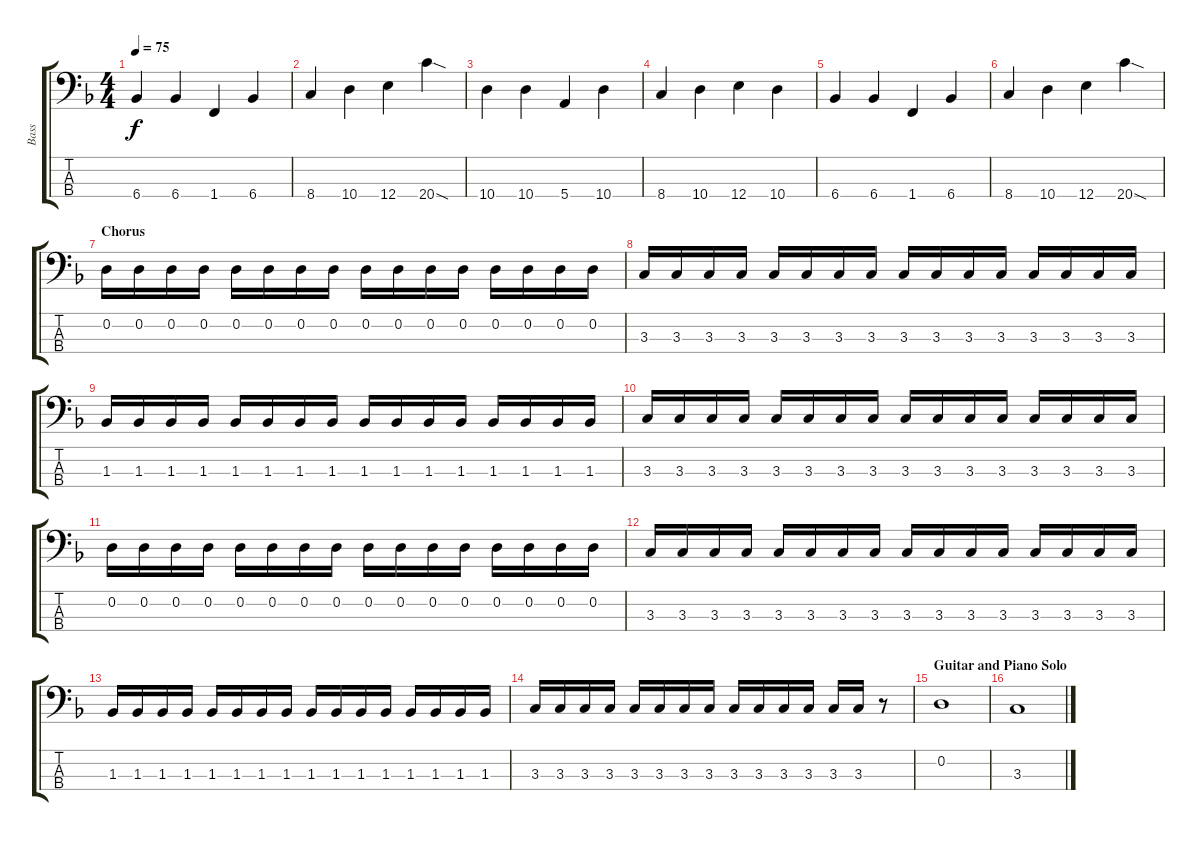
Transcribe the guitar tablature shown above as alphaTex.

\track ("Bass" "Bass") {instrument electricbasspick}
\staff {score tabs}
\tuning (G2 D2 A1 E1) {hide}
\ts (4 4)
\tempo 75
\clef f4
\ks dminor
6.4.4{dy f} 6.4.4 1.4.4 6.4.4 |
8.4.4 10.4.4 12.4.4 20.4{sod}.4 |
10.4.4 10.4.4 5.4.4 10.4.4 |
8.4.4 10.4.4 12.4.4 10.4.4 |
6.4.4 6.4.4 1.4.4 6.4.4 |
8.4.4 10.4.4 12.4.4 20.4{sod}.4 |
\section ("" "Chorus")
0.2.16 0.2.16 0.2.16 0.2.16 0.2.16 0.2.16 0.2.16 0.2.16 0.2.16 0.2.16 0.2.16 0.2.16 0.2.16 0.2.16 0.2.16 0.2.16 |
3.3.16 3.3.16 3.3.16 3.3.16 3.3.16 3.3.16 3.3.16 3.3.16 3.3.16 3.3.16 3.3.16 3.3.16 3.3.16 3.3.16 3.3.16 3.3.16 |
1.3.16 1.3.16 1.3.16 1.3.16 1.3.16 1.3.16 1.3.16 1.3.16 1.3.16 1.3.16 1.3.16 1.3.16 1.3.16 1.3.16 1.3.16 1.3.16 |
3.3.16 3.3.16 3.3.16 3.3.16 3.3.16 3.3.16 3.3.16 3.3.16 3.3.16 3.3.16 3.3.16 3.3.16 3.3.16 3.3.16 3.3.16 3.3.16 |
0.2.16 0.2.16 0.2.16 0.2.16 0.2.16 0.2.16 0.2.16 0.2.16 0.2.16 0.2.16 0.2.16 0.2.16 0.2.16 0.2.16 0.2.16 0.2.16 |
3.3.16 3.3.16 3.3.16 3.3.16 3.3.16 3.3.16 3.3.16 3.3.16 3.3.16 3.3.16 3.3.16 3.3.16 3.3.16 3.3.16 3.3.16 3.3.16 |
1.3.16 1.3.16 1.3.16 1.3.16 1.3.16 1.3.16 1.3.16 1.3.16 1.3.16 1.3.16 1.3.16 1.3.16 1.3.16 1.3.16 1.3.16 1.3.16 |
3.3.16 3.3.16 3.3.16 3.3.16 3.3.16 3.3.16 3.3.16 3.3.16 3.3.16 3.3.16 3.3.16 3.3.16 3.3.16 3.3.16 r.8 |
\section ("" "Guitar and Piano Solo")
0.2.1 |
3.3.1
